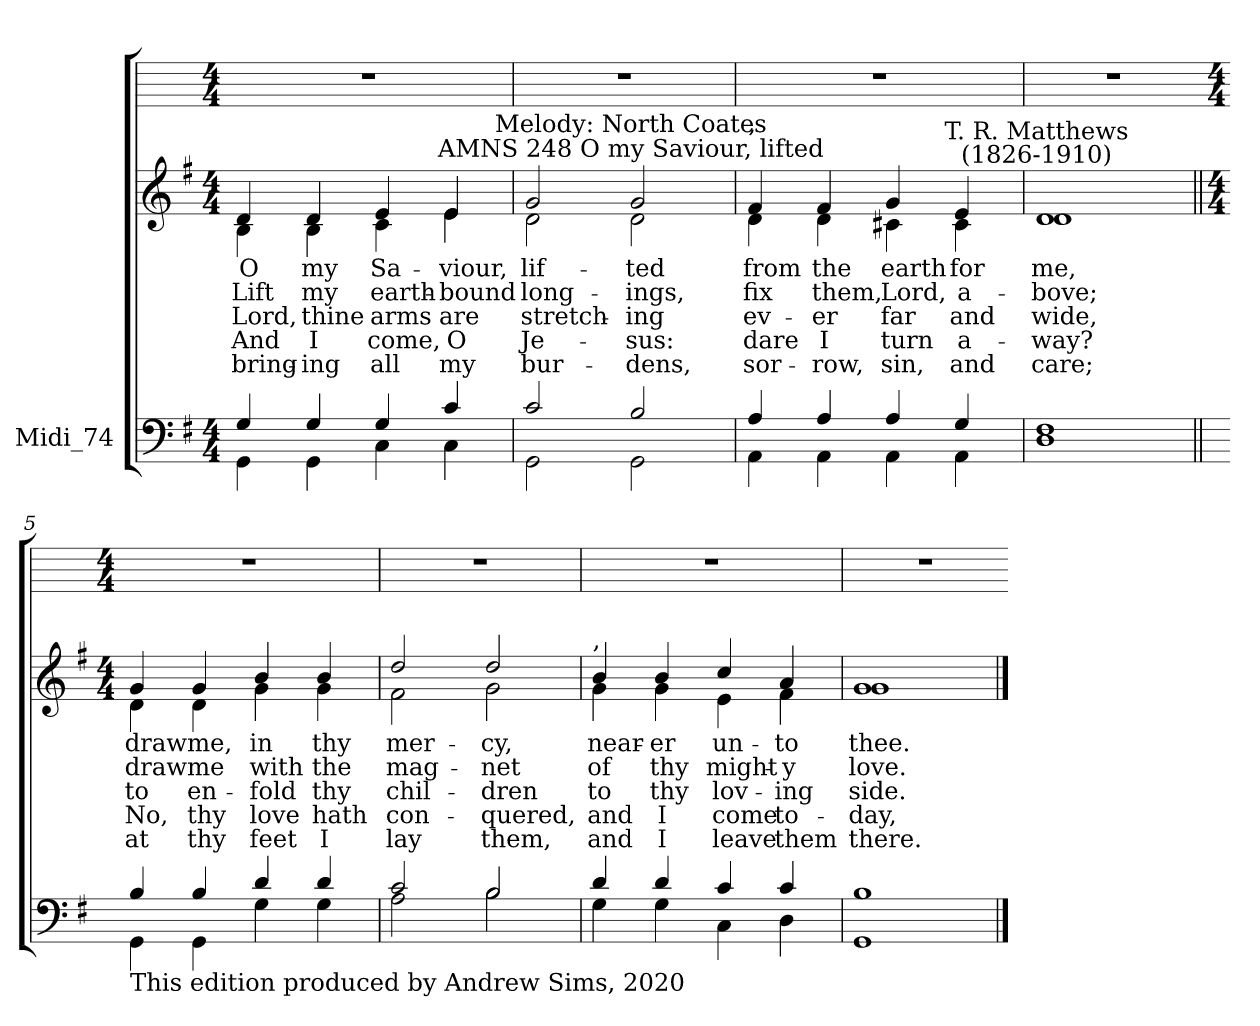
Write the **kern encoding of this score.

**kern	**kern	**text	**text	**text	**text	**text	**kern
*part3	*part2	*part2	*part2	*part2	*part2	*part2	*part1
*staff3	*staff2	*staff2	*staff2	*staff2	*staff2	*staff2	*staff1
*I"Midi_74	*	*	*	*	*	*	*
*clefF4	*clefG2	*	*	*	*	*	*
*k[f#]	*k[f#]	*	*	*	*	*	*
*G:	*G:	*	*	*	*	*	*
*M4/4	*M4/4	*	*	*	*	*	*M4/4
=1	=1	=1	=1	=1	=1	=1	=1
*^	*	*	*	*	*	*	*
!	!	!LO:TX:a:cj:t=W. Walsham How\n(1823-1897)	!	!	!	!	!	!
!	!	!	!LO:LY:b	!LO:LY:b	!LO:LY:b	!LO:LY:b	!LO:LY:b	!
*	*	*^	*	*	*	*	*	*
4G/	4GG\	4d/	4B	O	Lift	Lord,	And	bring-	1r
!	!	!	!	!LO:LY:b	!LO:LY:b	!LO:LY:b	!LO:LY:b	!LO:LY:b	!
4G/	4GG\	4d/	4B	-my	my	thine	I	ing	.
!	!	!	!	!LO:LY:b	!LO:LY:b	!LO:LY:b	!LO:LY:b	!LO:LY:b	!
4G/	4C\	4e/	4c\	Sa-	-earth-	-arms	come,	all	.
!	!	!	!	!LO:LY:b	!LO:LY:b	!LO:LY:b	!LO:LY:b	!LO:LY:b	!
4c/	4C\	4e/	4e\	viour,	bound	are	O	my	.
=2	=2	=2	=2	=2	=2	=2	=2	=2	=2
!	!	!	!	!LO:LY:b	!LO:LY:b	!LO:LY:b	!LO:LY:b	!LO:LY:b	!
2c/	2GG\	2g/	2d\	lif-	-long-	-stretch-	-Je-	-bur-	1r
!	!	!LO:TX:a:cj:t=AMNS 248 O my Saviour, lifted	!	!	!	!	!	!	!
!	!	!LO:TX:a:cj:t=Melody&colon; North Coates	!	!	!	!	!	!	!
!	!	!	!	!LO:LY:b	!LO:LY:b	!LO:LY:b	!LO:LY:b	!LO:LY:b	!
2B/	2GG\	2g/	2d\	-ted	ings,	ing	sus:	dens,	.
=3	=3	=3	=3	=3	=3	=3	=3	=3	=3
!	!	!LO:TX:a:t=,	!	!	!	!	!	!	!
!	!	!	!	!LO:LY:b	!LO:LY:b	!LO:LY:b	!LO:LY:b	!LO:LY:b	!
4A/	4AA\	4f#/	4d\	from	fix	ev-	-dare	sor-	1r
!	!	!	!	!LO:LY:b	!LO:LY:b	!LO:LY:b	!LO:LY:b	!LO:LY:b	!
4A/	4AA\	4f#/	4d\	-the	them,	er	I	row,	.
!	!	!	!	!LO:LY:b	!LO:LY:b	!LO:LY:b	!LO:LY:b	!LO:LY:b	!
4A/	4AA\	4g/	4c#X\	earth	Lord,	far	turn	sin,	.
!	!	!	!	!LO:LY:b	!LO:LY:b	!LO:LY:b	!LO:LY:b	!LO:LY:b	!
4G/	4AA\	4e/	4c#\	for	a-	-and	a-	-and	.
=4	=4	=4	=4	=4	=4	=4	=4	=4	=4
!	!	!LO:TX:a:cj:t=T. R. Matthews\n(1826-1910)	!	!	!	!	!	!	!
!	!	!	!	!LO:LY:b	!LO:LY:b	!LO:LY:b	!LO:LY:b	!LO:LY:b	!
1F#/	1D\	1d/	1d\	me,	bove;	wide,	way?	care;	1r
!!LO:LB:g=z
=5||	=5||	=5||	=5||	=5	=5	=5	=5	=5	=5
*	*	*M4/4	*	*	*	*	*	*	*M4/4
!LO:TX:b:t=This edition produced by Andrew Sims, 2020	!	!	!	!	!	!	!	!	!
!	!	!	!	!LO:LY:b	!LO:LY:b	!LO:LY:b	!LO:LY:b	!LO:LY:b	!
4B/	4GG\	4g/	4d\	draw	draw	to	No,	at	1r
!	!	!	!	!LO:LY:b	!LO:LY:b	!LO:LY:b	!LO:LY:b	!LO:LY:b	!
4B/	4GG\	4g/	4d\	me,	me	en-	-thy	thy	.
!	!	!	!	!LO:LY:b	!LO:LY:b	!LO:LY:b	!LO:LY:b	!LO:LY:b	!
4d/	4G\	4b/	4g\	in	with	fold	love	feet	.
!	!	!	!	!LO:LY:b	!LO:LY:b	!LO:LY:b	!LO:LY:b	!LO:LY:b	!
4d/	4G\	4b/	4g\	thy	the	thy	hath	I	.
=6	=6	=6	=6	=6	=6	=6	=6	=6	=6
!	!	!	!	!LO:LY:b	!LO:LY:b	!LO:LY:b	!LO:LY:b	!LO:LY:b	!
2c/	2A\	2dd/	2f#\	mer-	-mag-	-chil-	-con-	-lay	1r
!	!	!	!	!LO:LY:b	!LO:LY:b	!LO:LY:b	!LO:LY:b	!LO:LY:b	!
2B/	2B\	2dd/	2g\	cy,	net	dren	quered,	them,	.
=7	=7	=7	=7	=7	=7	=7	=7	=7	=7
!	!	!LO:TX:a:t=,	!	!	!	!	!	!	!
!	!	!	!	!LO:LY:b	!LO:LY:b	!LO:LY:b	!LO:LY:b	!LO:LY:b	!
4d/	4G\	4b/	4g\	near-	-of	to	and	and	1r
!	!	!	!	!LO:LY:b	!LO:LY:b	!LO:LY:b	!LO:LY:b	!LO:LY:b	!
4d/	4G\	4b/	4g\	er	thy	thy	I	I	.
!	!	!	!	!LO:LY:b	!LO:LY:b	!LO:LY:b	!LO:LY:b	!LO:LY:b	!
4c/	4C\	4cc/	4e\	un-	-might-	-lov-	-come	leave	.
!	!	!	!	!LO:LY:b	!LO:LY:b	!LO:LY:b	!LO:LY:b	!LO:LY:b	!
4c/	4D\	4a/	4f#\	to	y	ing	to-	-them	.
=8	=8	=8	=8	=8	=8	=8	=8	=8	=8
!	!	!	!	!LO:LY:b	!LO:LY:b	!LO:LY:b	!LO:LY:b	!LO:LY:b	!
1B/	1GG\	1g/	1g\	thee.	love.	side.	day,	there.	1r
*v	*v	*	*	*	*	*	*	*	*
*	*v	*v	*	*	*	*	*	*
==	==	=	=	=	=	=	=
*-	*-	*-	*-	*-	*-	*-	*-
